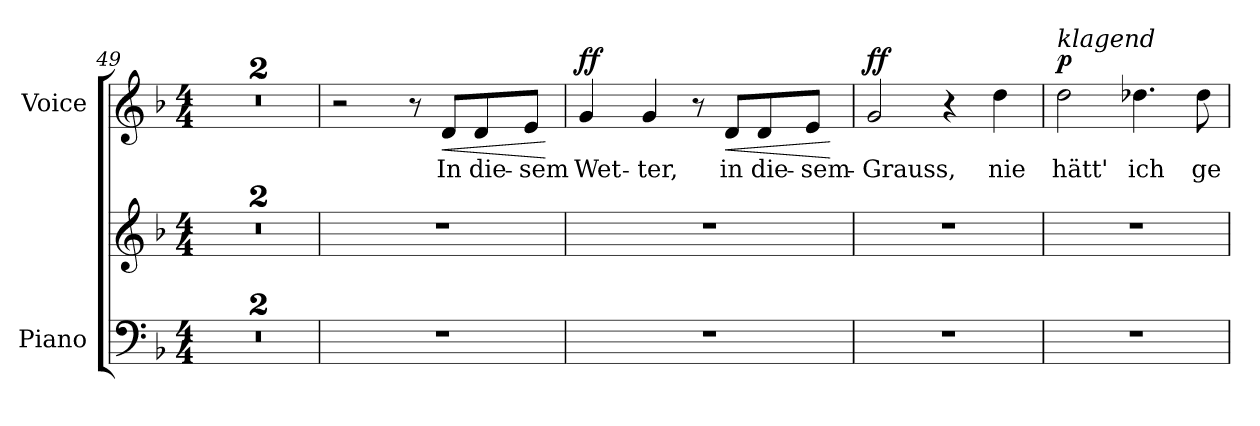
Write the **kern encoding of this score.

**kern	**kern	**kern	**text	**dynam
*part2	*part2	*part1	*part1	*part1
*staff3	*staff2	*staff1	*staff1	*staff1
*I"Piano	*	*I"Voice	*	*
*I'Pno.	*	*I'Vce.	*	*
*clefF4	*clefG2	*clefG2	*	*
*k[b-]	*k[b-]	*k[b-]	*	*
*M4/4	*M4/4	*M4/4	*	*
=49	=49	=49	=49	=49
1r	1r	1r	.	.
!!LO:LB:g=z
=50	=50	=50	=50	=50
1r	1r	1r	.	.
=51	=51	=51	=51	=51
1r	1r	2r	.	.
.	.	8r	.	.
!	!	!	!LO:LY:b	!LO:HP:b
.	.	8d/L	In	<
!	!	!	!LO:LY:b	!
.	.	8d/	die-	.
!	!	!	!LO:LY:b	!
.	.	8e/J	-sem	.
.	.	.	.	[
=52	=52	=52	=52	=52
!	!	!	!LO:LY:b	!LO:DY:a
1r	1r	4g/	Wet-	ff
!	!	!	!LO:LY:b	!
.	.	4g/	-ter,	.
.	.	8r	.	.
!	!	!	!LO:LY:b	!LO:HP:b
.	.	8d/L	in	<
!	!	!	!LO:LY:b	!
.	.	8d/	die-	.
!	!	!	!LO:LY:b	!
.	.	8e/J	-sem-	.
.	.	.	.	[
=53	=53	=53	=53	=53
!	!	!	!LO:LY:b	!LO:DY:a
1r	1r	2g/	-Grauss,	ff
.	.	4r	.	.
!	!	!	!LO:LY:b	!
.	.	4dd\	nie	.
!!LO:LB:g=z
=54	=54	=54	=54	=54
!	!	!LO:TX:a:i:t=klagend	!	!
!	!	!	!LO:LY:b	!LO:DY:a
1r	1r	2dd\	hätt'	p
!	!	!	!LO:LY:b	!
.	.	4.dd-X\	ich	.
!	!	!	!LO:LY:b	!
.	.	8dd-\	ge-	.
=	=	=	=	=
*-	*-	*-	*-	*-
